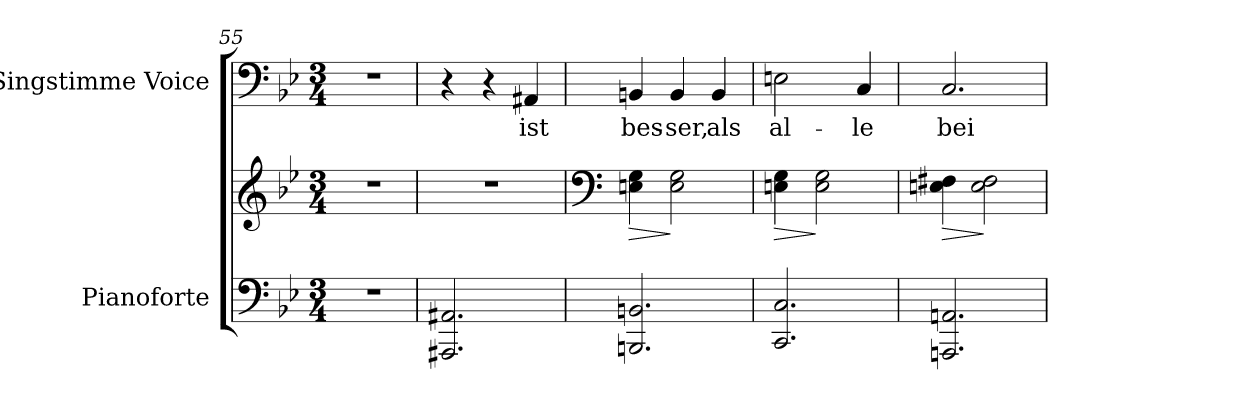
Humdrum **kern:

**kern	**kern	**dynam	**kern	**text
*part2	*part2	*part2	*part1	*part1
*staff3	*staff2	*staff2/3	*staff1	*staff1
*I"Pianoforte	*	*	*I"Singstimme Voice	*
*I'Pno	*	*	*	*
*clefF4	*clefG2	*	*clefF4	*
*k[b-e-]	*k[b-e-]	*	*k[b-e-]	*
*M3/4	*M3/4	*	*M3/4	*
=55	=55	=55	=55	=55
2.r	2.r	.	2.r	.
=56	=56	=56	=56	=56
2.AAA#X/ 2.AA#X/	2.r	.	4r	.
.	.	.	4r	.
.	.	.	4AA#X/	ist
=57	=57	=57	=57	=57
*	*clefF4	*	*	*
!	!	!LO:HP:b	!	!
2.BBBn/ 2.BBn/	4En\ 4G\	>	4BBn/	bes-
.	2E\ 2G\	]	4BB/	-ser,
.	.	.	4BB/	als
=58	=58	=58	=58	=58
!	!	!LO:HP:b	!	!
2.CC/ 2.C/	4En\ 4G\	>	2En\	al-
.	2E\ 2G\	]	.	.
.	.	.	4C/	-le
=59	=59	=59	=59	=59
!	!	!LO:HP:b	!	!
2.AAAn/ 2.AAn/	4En\ 4F#X\	>	2.C/	bei-
.	2E\ 2F#\	]	.	.
=	=	=	=	=
*-	*-	*-	*-	*-
